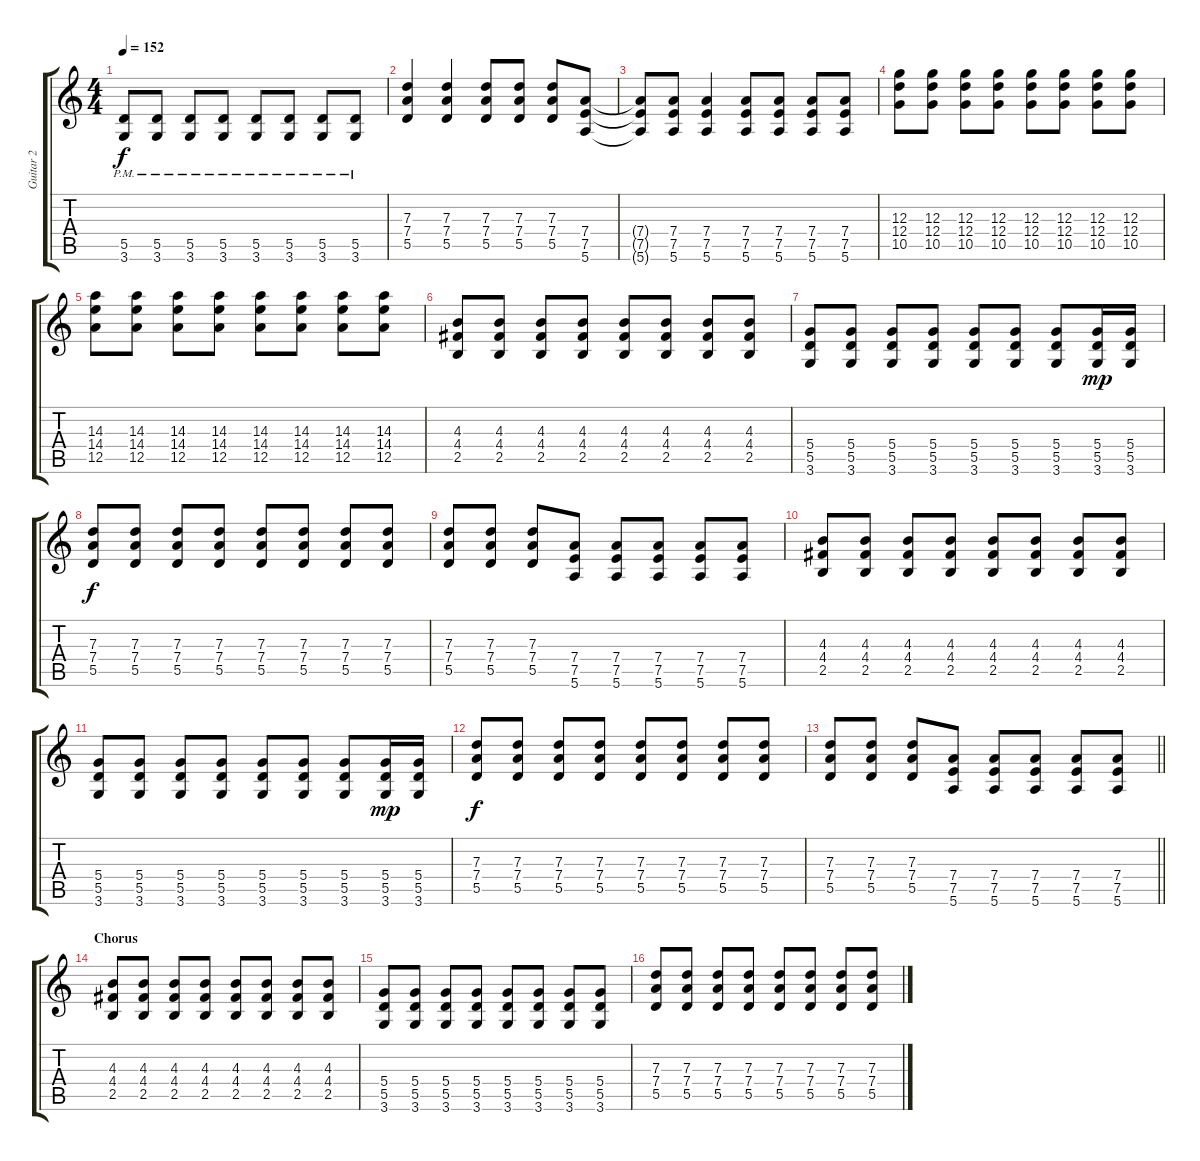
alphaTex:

\track ("Guitar 2" "Guitar 2") {instrument overdrivenguitar}
\staff {score tabs}
\tuning (E4 B3 G3 D3 A2 E2) {hide}
\ts (4 4)
\tempo 152
\clef g2
\ks c
(5.5{pm} 3.6{pm}).8{dy f} (5.5{pm} 3.6{pm}).8 (5.5{pm} 3.6{pm}).8 (5.5{pm} 3.6{pm}).8 (5.5{pm} 3.6{pm}).8 (5.5{pm} 3.6{pm}).8 (5.5{pm} 3.6{pm}).8 (5.5{pm} 3.6{pm}).8 |
(7.3 7.4 5.5).4 (7.3 7.4 5.5).4 (7.3 7.4 5.5).8 (7.3 7.4 5.5).8 (7.3 7.4 5.5).8 (7.4 7.5 5.6).8 |
(7.4{t} 7.5{t} 5.6{t}).8 (7.4 7.5 5.6).8 (7.4 7.5 5.6).4 (7.4 7.5 5.6).8 (7.4 7.5 5.6).8 (7.4 7.5 5.6).8 (7.4 7.5 5.6).8 |
(12.3 12.4 10.5).8 (12.3 12.4 10.5).8 (12.3 12.4 10.5).8 (12.3 12.4 10.5).8 (12.3 12.4 10.5).8 (12.3 12.4 10.5).8 (12.3 12.4 10.5).8 (12.3 12.4 10.5).8 |
(14.3 14.4 12.5).8 (14.3 14.4 12.5).8 (14.3 14.4 12.5).8 (14.3 14.4 12.5).8 (14.3 14.4 12.5).8 (14.3 14.4 12.5).8 (14.3 14.4 12.5).8 (14.3 14.4 12.5).8 |
(4.3 4.4 2.5).8 (4.3 4.4 2.5).8 (4.3 4.4 2.5).8 (4.3 4.4 2.5).8 (4.3 4.4 2.5).8 (4.3 4.4 2.5).8 (4.3 4.4 2.5).8 (4.3 4.4 2.5).8 |
(5.4 5.5 3.6).8 (5.4 5.5 3.6).8 (5.4 5.5 3.6).8 (5.4 5.5 3.6).8 (5.4 5.5 3.6).8 (5.4 5.5 3.6).8 (5.4 5.5 3.6).8 (5.4 5.5 3.6).16{dy mp} (5.4 5.5 3.6).16 |
(7.3 7.4 5.5).8{dy f} (7.3 7.4 5.5).8 (7.3 7.4 5.5).8 (7.3 7.4 5.5).8 (7.3 7.4 5.5).8 (7.3 7.4 5.5).8 (7.3 7.4 5.5).8 (7.3 7.4 5.5).8 |
(7.3 7.4 5.5).8 (7.3 7.4 5.5).8 (7.3 7.4 5.5).8 (7.4 7.5 5.6).8 (7.4 7.5 5.6).8 (7.4 7.5 5.6).8 (7.4 7.5 5.6).8 (7.4 7.5 5.6).8 |
(4.3 4.4 2.5).8 (4.3 4.4 2.5).8 (4.3 4.4 2.5).8 (4.3 4.4 2.5).8 (4.3 4.4 2.5).8 (4.3 4.4 2.5).8 (4.3 4.4 2.5).8 (4.3 4.4 2.5).8 |
(5.4 5.5 3.6).8 (5.4 5.5 3.6).8 (5.4 5.5 3.6).8 (5.4 5.5 3.6).8 (5.4 5.5 3.6).8 (5.4 5.5 3.6).8 (5.4 5.5 3.6).8 (5.4 5.5 3.6).16{dy mp} (5.4 5.5 3.6).16 |
(7.3 7.4 5.5).8{dy f} (7.3 7.4 5.5).8 (7.3 7.4 5.5).8 (7.3 7.4 5.5).8 (7.3 7.4 5.5).8 (7.3 7.4 5.5).8 (7.3 7.4 5.5).8 (7.3 7.4 5.5).8 |
\barLineRight lightlight
(7.3 7.4 5.5).8 (7.3 7.4 5.5).8 (7.3 7.4 5.5).8 (7.4 7.5 5.6).8 (7.4 7.5 5.6).8 (7.4 7.5 5.6).8 (7.4 7.5 5.6).8 (7.4 7.5 5.6).8 |
\section ("" "Chorus")
(4.3 4.4 2.5).8 (4.3 4.4 2.5).8 (4.3 4.4 2.5).8 (4.3 4.4 2.5).8 (4.3 4.4 2.5).8 (4.3 4.4 2.5).8 (4.3 4.4 2.5).8 (4.3 4.4 2.5).8 |
(5.4 5.5 3.6).8 (5.4 5.5 3.6).8 (5.4 5.5 3.6).8 (5.4 5.5 3.6).8 (5.4 5.5 3.6).8 (5.4 5.5 3.6).8 (5.4 5.5 3.6).8 (5.4 5.5 3.6).8 |
(7.3 7.4 5.5).8 (7.3 7.4 5.5).8 (7.3 7.4 5.5).8 (7.3 7.4 5.5).8 (7.3 7.4 5.5).8 (7.3 7.4 5.5).8 (7.3 7.4 5.5).8 (7.3 7.4 5.5).8
